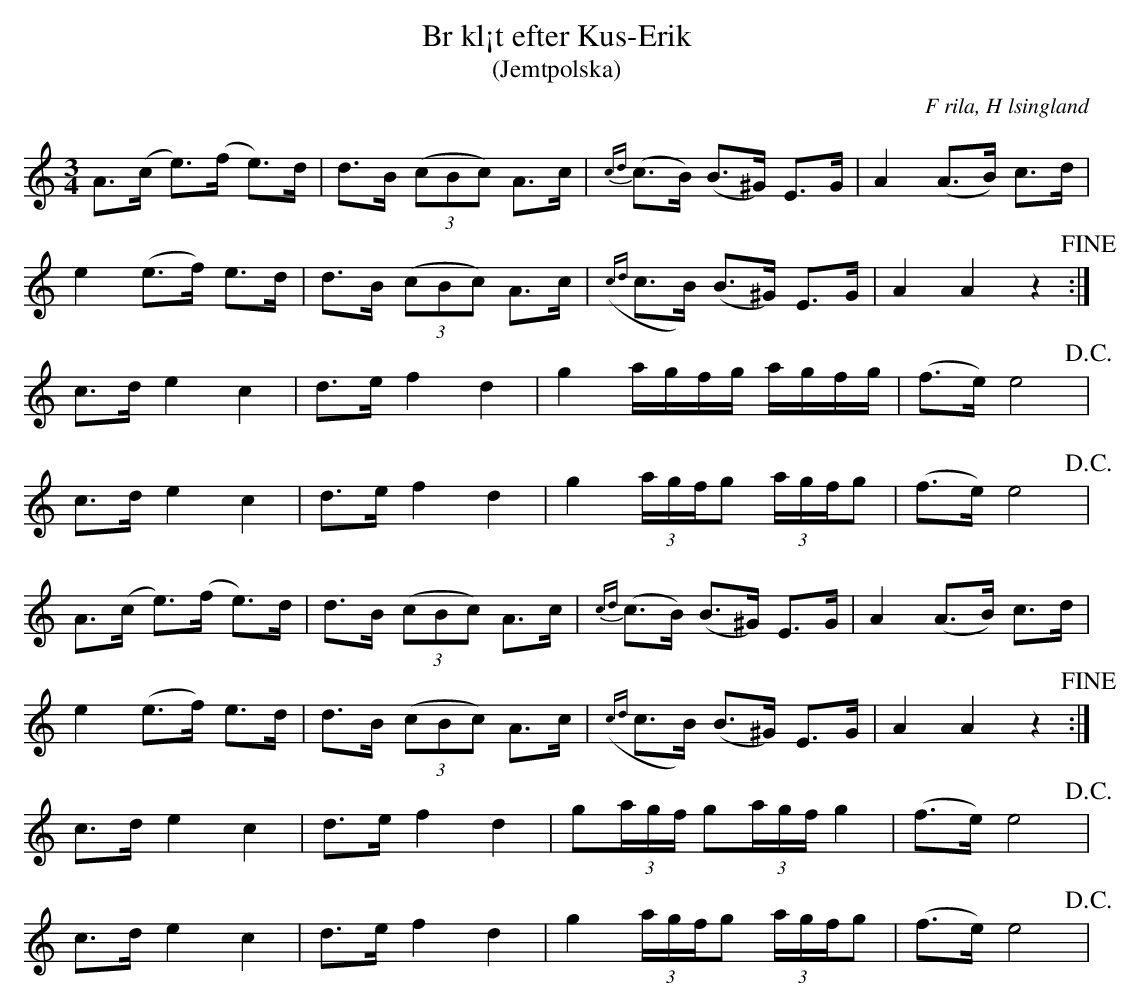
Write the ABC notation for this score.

X:1
T: Br kl¡t efter Kus-Erik
T: (Jemtpolska)
O: F rila, H lsingland
M: 3/4
L: 1/8
K: Am
A>(c e>)(f e)>d | d>B ((3cBc) A>c | {cd}(c>B) (B>^G)   E>G      | A2    (A>B) c>d  |
e2   (e>f) e>d  | d>B ((3cBc) A>c | ({cd}c>B)    (B>^G)   E>G      | A2    A2    z2  !fine! :|
K: C
c>d  e2    c2   | d>e f2      d2  | g2        a/g/f/g/ a/g/f/g/ | (f>e) e4 !D.C.!       |
c>d  e2    c2   | d>e f2      d2  | g2        (3a/g/f/g (3a/g/f/g | (f>e) e4 !D.C.!       |
A>(c e>)(f e)>d | d>B ((3cBc) A>c | {cd}(c>B) (B>^G)   E>G      | A2    (A>B) c>d  |
e2   (e>f) e>d  | d>B ((3cBc) A>c | ({cd}c>B)    (B>^G)   E>G      | A2    A2    z2  !fine! :|
K: C
c>d  e2    c2   | d>e f2      d2  | g(3a/g/f/        g(3a/g/f/ g2 | (f>e) e4 !D.C.!       |
c>d  e2    c2   | d>e f2      d2  | g2        (3a/g/f/g (3a/g/f/g | (f>e) e4 !D.C.!       |
